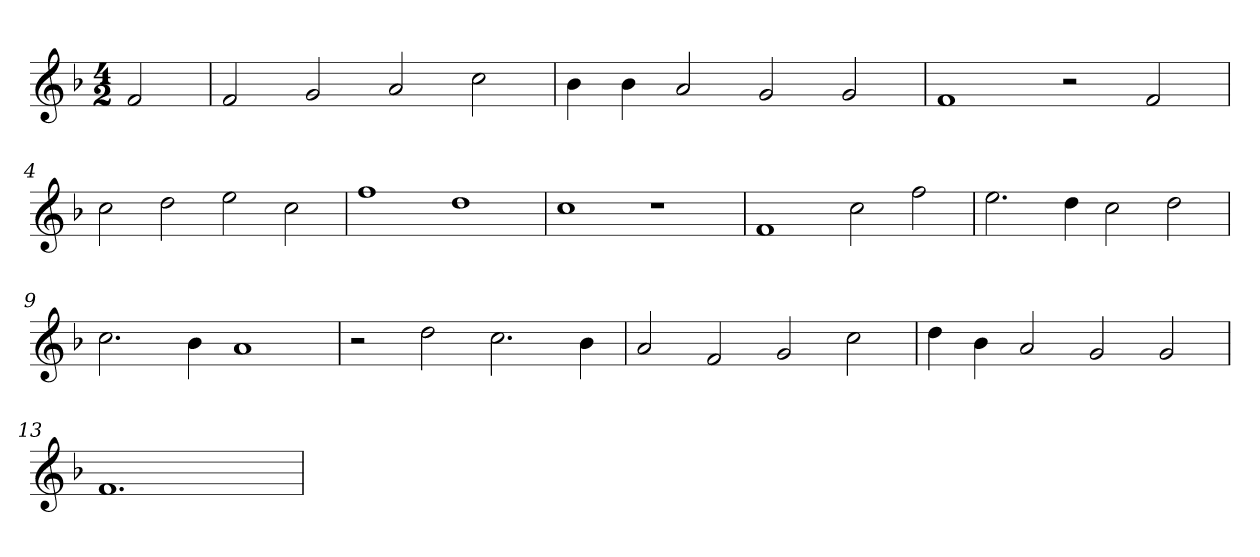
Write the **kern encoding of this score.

**kern
*part1
*staff1
*clefG2
*k[b-]
*F:
*M4/2
=
2f
=1
2f
2g
2a
2cc
=2
4b-
4b-
2a
2g
2g
=3
1f
2r
2f
=4
2cc
2dd
2ee
2cc
=5
1ff
1dd
=6
1cc
1r
=7
1f
2cc
2ff
=8
2.ee
4dd
2cc
2dd
=9
2.cc
4b-
1a
=10
2r
2dd
2.cc
4b-
=11
2a
2f
2g
2cc
=12
4dd
4b-
2a
2g
2g
=13
1.f
2ryy
=
*-
